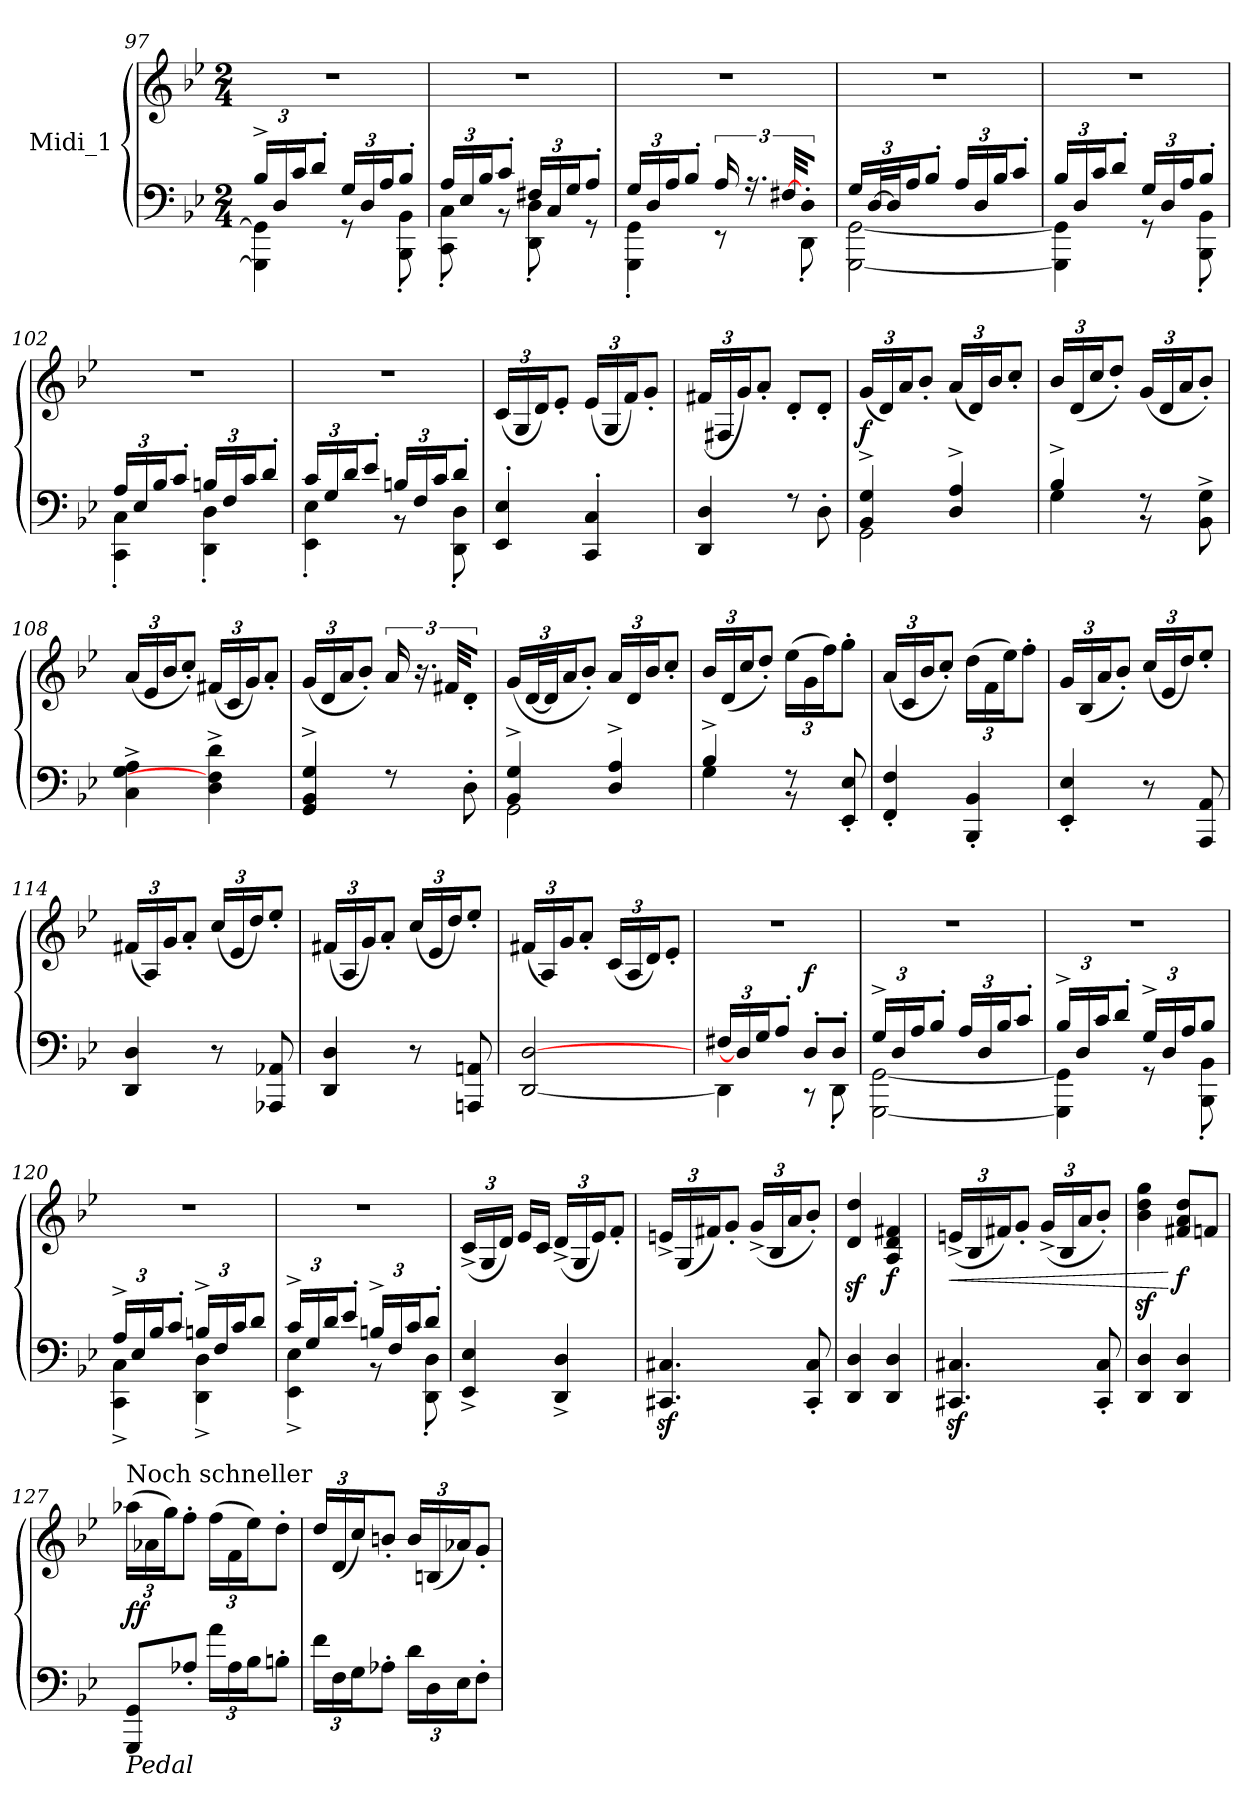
**kern	**kern	**dynam
*part1	*part1	*part1
*staff2	*staff1	*staff1/2
*I"Midi_1	*	*
!!LO:PB:g=z
*clefF4	*clefG2	*
*k[b-e-]	*k[b-e-]	*
*B-:	*B-:	*
*M2/4	*M2/4	*
=97	=97	=97
*^	*	*
24B-^/LL	4GGG\] 4GG\]	2r	.
*Xbrackettup	*	*	*
24D/	.	.	.
24c/J	.	.	.
8d'/J	.	.	.
24G/LL	8r	.	.
24D/	.	.	.
24A/J	.	.	.
8B-'/J	8BBB-\' 8BB-\'	.	.
=98	=98	=98	=98
24A/LL	8CC\' 8C\'	2r	.
24E-/	.	.	.
24B-/J	.	.	.
8c'/J	8r	.	.
24F#X/LL	8DD\' 8D\'	.	.
24C/	.	.	.
24G/J	.	.	.
8A'/J	8r	.	.
=99	=99	=99	=99
24G/LL	4GGG\' 4GG\'	2r	.
*brackettup	*	*	*
24D/	.	.	.
24A/J	.	.	.
8B-'/J	.	.	.
24A/	8r	.	.
24.r	.	.	.
*Xbrackettup	*	*	*
[48F#X/KKL	.	.	.
8D'/J	8DD'\	.	.
=100	=100	=100	=100
24G/LL	[2GGG\ [2GG\	2r	.
[48D/	.	.	.
48D/]	.	.	.
24A/J	.	.	.
8B-'/J	.	.	.
24A/LL	.	.	.
24D/	.	.	.
24B-/J	.	.	.
8c'/J	.	.	.
=101	=101	=101	=101
24B-/LL	4GGG\] 4GG\]	2r	.
24D/	.	.	.
24c/J	.	.	.
8d'/J	.	.	.
24G/LL	8r	.	.
24D/	.	.	.
24A/J	.	.	.
8B-'/J	8BBB-\' 8BB-\'	.	.
!!LO:LB:g=z
=102	=102	=102	=102
24A/LL	4CC\' 4C\'	2r	.
24E-/	.	.	.
24B-/J	.	.	.
8c'/J	.	.	.
24Bn/LL	4DD\' 4D\'	.	.
24F/	.	.	.
24c/J	.	.	.
8d'/J	.	.	.
=103	=103	=103	=103
24c/LL	4EE-\' 4E-\'	2r	.
24G/	.	.	.
24d/J	.	.	.
8e-'/J	.	.	.
24Bn/LL	8r	.	.
24F/	.	.	.
24c/J	.	.	.
8d'/J	8DD\' 8D\'	.	.
=104	=104	=104	=104
*	*	*Xbrackettup	*
4EE-/' 4E-/'	2ryy	(24c/LL	.
.	.	24G/	.
.	.	24d/J)	.
.	.	8e-'/J	.
4CC/' 4C/'	.	(24e-/LL	.
.	.	24G/	.
.	.	24f/J)	.
.	.	8g'/J	.
=105	=105	=105	=105
4DD/ 4D/	2ryy	(24f#X/LL	.
.	.	24F#X/	.
.	.	24g/J)	.
.	.	8a'/J	.
8r	.	8d'/L	.
8D'\	.	8d'/J	.
=106	=106	=106	=106
!	!	!	!LO:DY:b
4BB-/^ 4G/^	2GG\	(24g/LL	f
.	.	24d/)	.
.	.	24a/J	.
.	.	8b-'/J	.
4D/^ 4A/^	.	(24a/LL	.
.	.	24d/)	.
.	.	24b-/J	.
.	.	8cc'/J	.
!!LO:LB:g=z
=107	=107	=107	=107
4B-^/	4G\	24b-/LL	.
.	.	(24d/	.
.	.	24cc/J	.
.	.	8dd'/J)	.
8r	8r	(24g/LL	.
.	.	24d/	.
.	.	24a/J	.
8BB-\^ 8G\^	8ryy	8b-'/J)	.
=108	=108	=108	=108
4C\^ 4G\^ 4A\^	2ryy	(24a/LL	.
.	.	24e-/	.
.	.	24b-/J	.
.	.	8cc'/J)	.
4D\^ 4F#\]^ 4d\^	.	(24f#X/LL	.
.	.	24c/	.
.	.	24g/J)	.
.	.	8a'/J	.
=109	=109	=109	=109
4GG/^ 4BB-/^ 4G/^	2ryy	(24g/LL	.
.	.	24d/	.
.	.	24a/J	.
.	.	8b-'/J)	.
*	*	*brackettup	*
8r	.	24a/	.
.	.	24.r	.
*	*	*Xbrackettup	*
.	.	48f#X/KKL	.
8D'\	.	8d'/J	.
=110	=110	=110	=110
4BB-/^ 4G/^	2GG\	(24g/LL	.
.	.	[48d/	.
.	.	48d/]	.
.	.	24a/J	.
.	.	8b-'/J)	.
4D/^ 4A/^	.	24a/LL	.
.	.	24d/	.
.	.	24b-/J	.
.	.	8cc'/J	.
=111	=111	=111	=111
4B-^/	4G\	24b-/LL	.
.	.	(24d/	.
.	.	24cc/J	.
.	.	8dd'/J)	.
8r	8r	(>24ee-\LL	.
.	.	24g\	.
.	.	24ff\J)	.
8EE-/' 8E-/'	8ryy	8gg'\J	.
*v	*v	*	*
!!LO:LB:g=z
=112	=112	=112
4FF/' 4F/'	(24a/LL	.
.	24c/	.
.	24b-/J	.
.	8cc'/J)	.
4BBB-/' 4BB-/'	(>24dd\LL	.
.	24f\	.
.	24ee-\J)	.
.	8ff'\J	.
=113	=113	=113
4EE-/' 4E-/'	24g/LL	.
.	(24B-/	.
.	24a/J	.
.	8b-'/J)	.
8r	(24cc/LL	.
.	24e-/	.
.	24dd/J)	.
8AAA/ 8AA/	8ee-'/J	.
=114	=114	=114
4DD/ 4D/	(24f#X/LL	.
.	24A/)	.
.	24g/J	.
.	8a'/J	.
8r	(24cc/LL	.
.	24e-/	.
.	24dd/J)	.
8AAA-X/ 8AA-X/	8ee-'/J	.
=115	=115	=115
4DD/ 4D/	(24f#X/LL	.
.	24A/	.
.	24g/J)	.
.	8a'/J	.
8r	(24cc/LL	.
.	24e-/	.
.	24dd/J)	.
8AAAni/ 8AAni/	8ee-'/J	.
=116	=116	=116
[2DD/ [2D/	(24f#X/LL	.
.	24A/)	.
.	24g/J	.
.	8a'/J	.
.	(24c/LL	.
.	24A/	.
.	24d/J)	.
.	8e-'/J	.
!!LO:LB:g=z
=117	=117	=117
*^	*	*
24F#X/LL	4DD\]	2r	.
24D/]	.	.	.
24G/J	.	.	.
8A'/J	.	.	.
!	!	!	!LO:DY:a=2
8D'/L	8r	.	f
8D'/J	8DD'\	.	.
=118	=118	=118	=118
24G^/LL	[2GGG\ [2GG\	2r	.
24D/	.	.	.
24A/J	.	.	.
8B-'/J	.	.	.
24A/LL	.	.	.
24D/	.	.	.
24B-/J	.	.	.
8c'/J	.	.	.
=119	=119	=119	=119
24B-^/LL	4GGG\] 4GG\]	2r	.
24D/	.	.	.
24c/J	.	.	.
8d'/J	.	.	.
24G^/LL	8r	.	.
24D/	.	.	.
24A/J	.	.	.
8B-/J	8BBB-\' 8BB-\'	.	.
=120	=120	=120	=120
24A^/LL	4CC\^ 4C\^	2r	.
24E-/	.	.	.
24B-/J	.	.	.
8c'/J	.	.	.
24Bn^/LL	4DD\^ 4D\^	.	.
24F/	.	.	.
24c/J	.	.	.
8d/J	.	.	.
=121	=121	=121	=121
24c^/LL	4EE-\^ 4E-\^	2r	.
24G/	.	.	.
24d/J	.	.	.
8e-'/J	.	.	.
24Bn^/LL	8r	.	.
24F/	.	.	.
24c/J	.	.	.
8d'/J	8DD\' 8D\'	.	.
*v	*v	*	*
!!LO:LB:g=z
=122	=122	=122
4EE-/^ 4E-/^	(24c^/LL	.
.	24G/	.
.	24d/JJ)	.
.	16e-/LL	.
.	16c/JJ	.
4DD/^ 4D/^	(24d^/LL	.
.	24G/	.
.	24e-/J)	.
.	8f'/J	.
=123	=123	=123
4.CC#X/z< 4.C#X/z<	24en^/LL	.
.	(24G/	.
.	24f#X/J)	.
.	8g'/J	.
.	(24g^/LL	.
.	24B-/	.
.	24a/J	.
8CC#/' 8C#/'	8b-'/J)	.
=124	=124	=124
4DD/ 4D/	4d/z< 4dd/z<	.
!	!	!LO:DY:b
4DD/ 4D/	4A/ 4d/ 4f#X/	f
=125	=125	=125
!	!	!LO:HP:b
4.CC#X/z< 4.C#X/z<	(24en^/LL	<
.	24B-/	.
.	24f#X/J)	.
.	8g'/J	.
.	(24g^/LL	.
.	24B-/	.
.	24a/J	.
8CC#/' 8C#/'	8b-'/J)	.
=126	=126	=126
4DD/ 4D/	4b-\z< 4dd\z< 4gg\z<	.
!	!	!LO:DY:n=1:b
4DD/ 4D/	8f#X/ 8a/ 8dd/L	[ f
.	8fn/J	.
!!LO:PB:g=z
=127	=127	=127
!	!LO:TX:a:t=Noch schneller	!
!LO:TX:b:i:t=Pedal	!	!
!	!	!LO:DY:b
8GGG/ 8GG/L	(>24aa-X\LL	ff
.	24a-X\	.
.	24gg\J)	.
8A-X'/J	8ff'\J	.
24a\LL	(>24ff\LL	.
24A-\	24f\	.
24B-\J	24ee-\J)	.
8Bn'\J	8dd'\J	.
=128	=128	=128
24f\LL	24dd/LL	.
24F\	(24d/	.
24G\J	24cc/J)	.
8A-X'\J	8bn'/J	.
24d\LL	24b/LL	.
24D\	(24Bn/	.
24E-\J	24a-X/J)	.
8F'\J	8g'/J	.
=	=	=
*-	*-	*-
